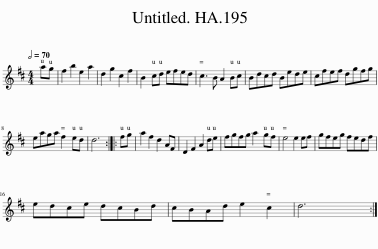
X:1
L:1/8
Q:1/2=70
M:4/4
I:linebreak $
K:D
V:1 treble
V:1
 ag | f2 b2 e2 a2 | d2 g2 c2 f2 | B2 cd efed | c3 B A2 Bc | %5
 Bdcd Bede | cfef dgfg |$ eaga f2 ed | d6 :: fg | %10
 a2 f2 d2 AF | D2 F2 A2 de | fgfg a2 gf | e4 e2 ef | gfeg fedf |$ %15
 edce dcBd | cBAd e2 c2 | d6 :| %18
